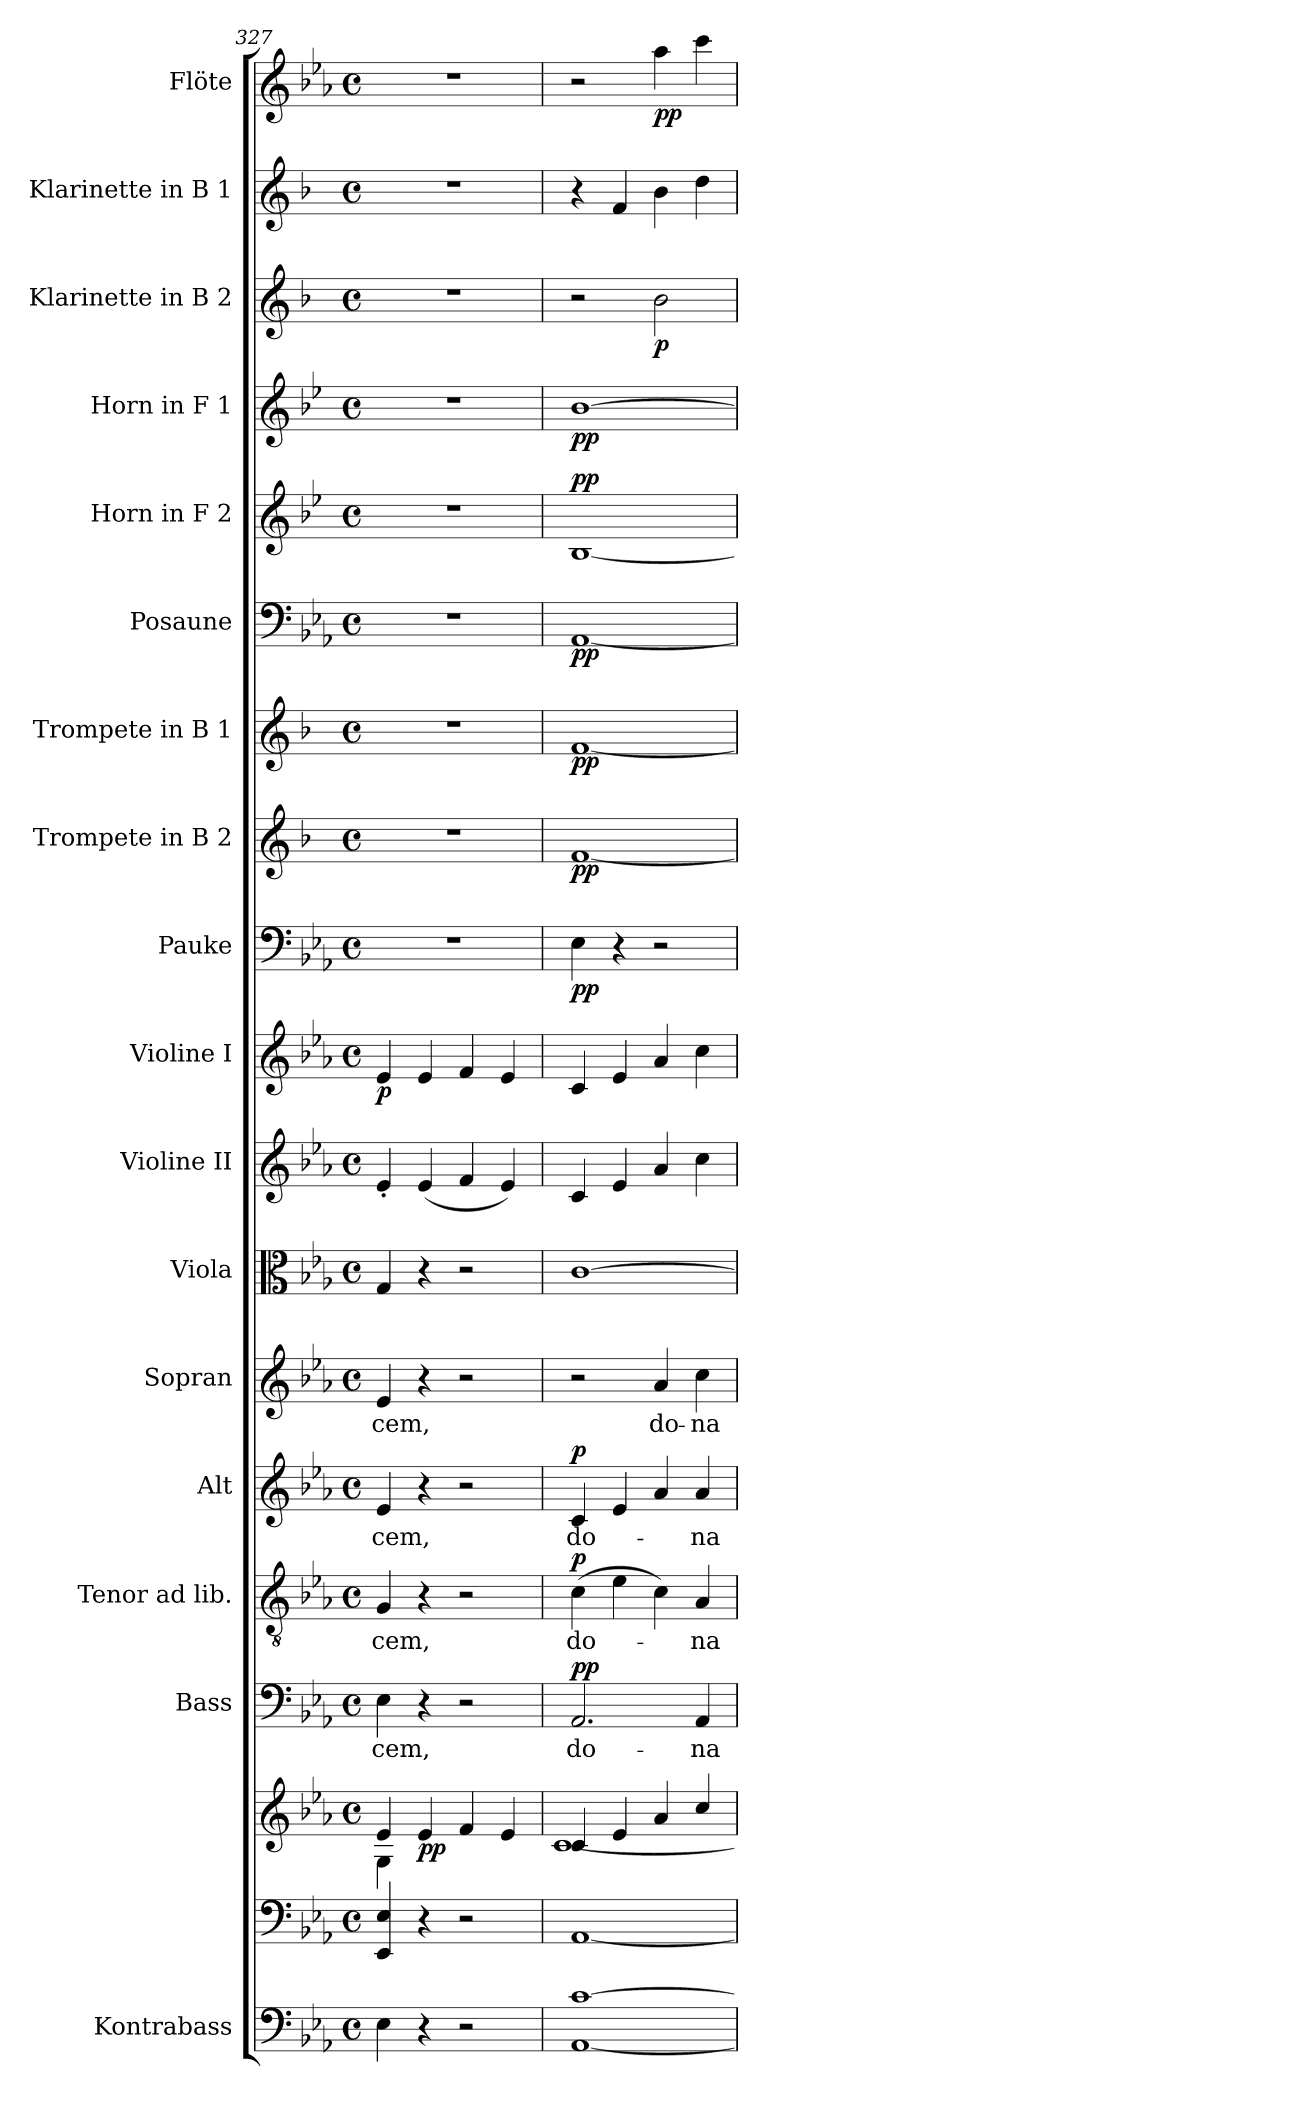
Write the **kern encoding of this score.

**kern	**kern	**kern	**dynam	**kern	**text	**dynam	**kern	**text	**dynam	**kern	**text	**dynam	**kern	**text	**kern	**kern	**kern	**dynam	**kern	**dynam	**kern	**dynam	**kern	**dynam	**kern	**dynam	**kern	**dynam	**kern	**dynam	**kern	**dynam	**kern	**kern	**dynam
*part18	*part17	*part17	*part17	*part16	*part16	*part16	*part15	*part15	*part15	*part14	*part14	*part14	*part13	*part13	*part12	*part11	*part10	*part10	*part9	*part9	*part8	*part8	*part7	*part7	*part6	*part6	*part5	*part5	*part4	*part4	*part3	*part3	*part2	*part1	*part1
*staff19	*staff18	*staff17	*staff17/18	*staff16	*staff16	*staff16	*staff15	*staff15	*staff15	*staff14	*staff14	*staff14	*staff13	*staff13	*staff12	*staff11	*staff10	*staff10	*staff9	*staff9	*staff8	*staff8	*staff7	*staff7	*staff6	*staff6	*staff5	*staff5	*staff4	*staff4	*staff3	*staff3	*staff2	*staff1	*staff1
*I"Kontrabass	*	*	*	*I"Bass	*	*	*I"Tenor ad lib.	*	*	*I"Alt	*	*	*I"Sopran	*	*I"Viola	*I"Violine II	*I"Violine I	*	*I"Pauke	*	*I"Trompete in B 2	*	*I"Trompete in B 1	*	*I"Posaune	*	*I"Horn in F 2	*	*I"Horn in F 1	*	*I"Klarinette in B 2	*	*I"Klarinette in B 1	*I"Flöte	*
*I'Kb.	*	*	*	*I'B	*	*	*I'T	*	*	*I'A	*	*	*I'S	*	*I'Vla.	*I'Vl. II	*I'Vl. I	*	*I'Pk.	*	*	*	*	*	*I'Pos.	*	*I'Hrn. 2	*	*I'Hrn. 1	*	*	*	*	*I'Fl.	*
*clefF4	*clefF4	*clefG2	*	*clefF4	*	*	*clefGv2	*	*	*clefG2	*	*	*clefG2	*	*clefC3	*clefG2	*clefG2	*	*clefF4	*	*clefG2	*	*clefG2	*	*clefF4	*	*clefG2	*	*clefG2	*	*clefG2	*	*clefG2	*clefG2	*
*ITrd7c12	*	*	*	*	*	*	*	*	*	*	*	*	*	*	*	*	*	*	*	*	*ITrd1c2	*	*ITrd1c2	*	*	*	*ITrd4c7	*	*ITrd4c7	*	*ITrd1c2	*	*ITrd1c2	*	*
*k[b-e-a-]	*k[b-e-a-]	*k[b-e-a-]	*	*k[b-e-a-]	*	*	*k[b-e-a-]	*	*	*k[b-e-a-]	*	*	*k[b-e-a-]	*	*k[b-e-a-]	*k[b-e-a-]	*k[b-e-a-]	*	*k[b-e-a-]	*	*k[b-e-a-]	*	*k[b-e-a-]	*	*k[b-e-a-]	*	*k[b-e-a-]	*	*k[b-e-a-]	*	*k[b-e-a-]	*	*k[b-e-a-]	*k[b-e-a-]	*
*E-:	*E-:	*E-:	*	*E-:	*	*	*E-:	*	*	*E-:	*	*	*E-:	*	*E-:	*E-:	*E-:	*	*E-:	*	*E-:	*	*E-:	*	*E-:	*	*E-:	*	*E-:	*	*E-:	*	*E-:	*E-:	*
*M4/4	*M4/4	*M4/4	*	*M4/4	*	*	*M4/4	*	*	*M4/4	*	*	*M4/4	*	*M4/4	*M4/4	*M4/4	*	*M4/4	*	*M4/4	*	*M4/4	*	*M4/4	*	*M4/4	*	*M4/4	*	*M4/4	*	*M4/4	*M4/4	*
*met(c)	*met(c)	*met(c)	*	*met(c)	*	*	*met(c)	*	*	*met(c)	*	*	*met(c)	*	*met(c)	*met(c)	*met(c)	*	*met(c)	*	*met(c)	*	*met(c)	*	*met(c)	*	*met(c)	*	*met(c)	*	*met(c)	*	*met(c)	*met(c)	*
=327	=327	=327	=327	=327	=327	=327	=327	=327	=327	=327	=327	=327	=327	=327	=327	=327	=327	=327	=327	=327	=327	=327	=327	=327	=327	=327	=327	=327	=327	=327	=327	=327	=327	=327	=327
*	*	*^	*	*	*	*	*	*	*	*	*	*	*	*	*	*	*	*	*	*	*	*	*	*	*	*	*	*	*	*	*	*	*	*	*
!	!	!	!	!	!	!LO:LY:b	!	!	!LO:LY:b	!	!	!LO:LY:b	!	!	!LO:LY:b	!	!	!	!LO:DY:b	!	!	!	!	!	!	!	!	!	!	!	!	!	!	!	!	!
4EE-\	4EE-/ 4E-/	4e-/	4G\	.	4E-\	-cem,	.	4G/	-cem,	.	4e-/	-cem,	.	4e-/	-cem,	4G/	4e-'</	4e-/	p	1r	.	1r	.	1r	.	1r	.	1r	.	1r	.	1r	.	1r	1r	.
!	!	!	!	!LO:DY:b	!	!	!	!	!	!	!	!	!	!	!	!	!	!	!	!	!	!	!	!	!	!	!	!	!	!	!	!	!	!	!	!
4r	4r	4e-/	2.ryy	pp	4r	.	.	4r	.	.	4r	.	.	4r	.	4r	(<4e-/	4e-/	.	.	.	.	.	.	.	.	.	.	.	.	.	.	.	.	.	.
2r	2r	4f/	.	.	2r	.	.	2r	.	.	2r	.	.	2r	.	2r	4f/	4f/	.	.	.	.	.	.	.	.	.	.	.	.	.	.	.	.	.	.
.	.	4e-/	.	.	.	.	.	.	.	.	.	.	.	.	.	.	4e-/)	4e-/	.	.	.	.	.	.	.	.	.	.	.	.	.	.	.	.	.	.
=328	=328	=328	=328	=328	=328	=328	=328	=328	=328	=328	=328	=328	=328	=328	=328	=328	=328	=328	=328	=328	=328	=328	=328	=328	=328	=328	=328	=328	=328	=328	=328	=328	=328	=328	=328	=328
*^	*	*	*	*	*	*	*	*	*	*	*	*	*	*	*	*	*	*	*	*	*	*	*	*	*	*	*	*	*	*	*	*	*	*	*	*
!	!	!	!	!	!	!	!LO:LY:b	!LO:DY:a	!	!LO:LY:b	!LO:DY:a	!	!LO:LY:b	!LO:DY:a	!	!	!	!	!	!	!	!LO:DY:b	!	!LO:DY:b	!	!LO:DY:b	!	!LO:DY:b	!	!LO:DY:a	!	!LO:DY:b	!	!	!	!	!
[>1C	[<1AAA-	[1AA-	4c/	[<1c	.	2.AA-/	do-	pp	(>4c\	do-	p	4c/	do-	p	2r	.	[1c	4c/	4c/	.	4E-\	pp	[1e-	pp	[1e-	pp	[1AA-	pp	[1E-	pp	[1e-	pp	2r	.	4r	2r	.
.	.	.	4e-/	.	.	.	.	.	4e-\	.	.	4e-/	.	.	.	.	.	4e-/	4e-/	.	4r	.	.	.	.	.	.	.	.	.	.	.	.	.	4e-/	.	.
!	!	!	!	!	!	!	!	!	!	!	!	!	!	!	!	!LO:LY:b	!	!	!	!	!	!	!	!	!	!	!	!	!	!	!	!	!	!LO:DY:b	!	!	!LO:DY:b
.	.	.	4a-/	.	.	.	.	.	4c\)	.	.	4a-/	.	.	4a-/	do-	.	4a-/	4a-/	.	2r	.	.	.	.	.	.	.	.	.	.	.	2a-\	p	4a-\	4aa-\	pp
!	!	!	!	!	!	!	!LO:LY:b	!	!	!LO:LY:b	!	!	!LO:LY:b	!	!	!LO:LY:b	!	!	!	!	!	!	!	!	!	!	!	!	!	!	!	!	!	!	!	!	!
.	.	.	4cc/	.	.	4AA-/	-na	.	4A-/	-na	.	4a-/	-na	.	4cc\	-na	.	4cc\	4cc\	.	.	.	.	.	.	.	.	.	.	.	.	.	.	.	4cc\	4ccc\	.
*v	*v	*	*v	*v	*	*	*	*	*	*	*	*	*	*	*	*	*	*	*	*	*	*	*	*	*	*	*	*	*	*	*	*	*	*	*	*	*
=	=	=	=	=	=	=	=	=	=	=	=	=	=	=	=	=	=	=	=	=	=	=	=	=	=	=	=	=	=	=	=	=	=	=	=
*-	*-	*-	*-	*-	*-	*-	*-	*-	*-	*-	*-	*-	*-	*-	*-	*-	*-	*-	*-	*-	*-	*-	*-	*-	*-	*-	*-	*-	*-	*-	*-	*-	*-	*-	*-
